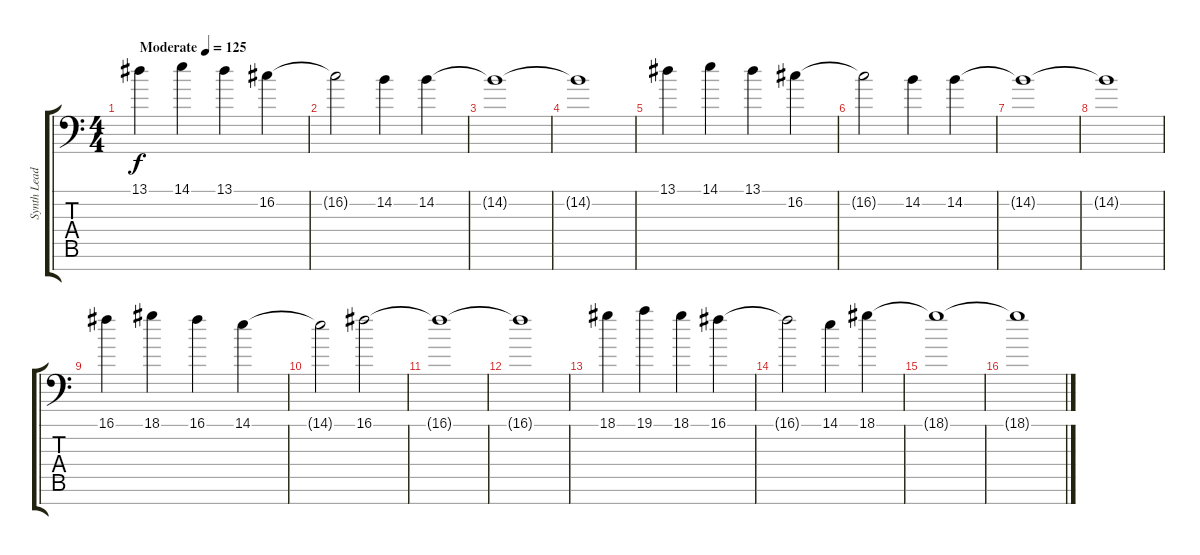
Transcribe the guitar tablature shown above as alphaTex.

\track ("Synth Lead" "Synth Lead") {instrument lead2sawtooth}
\staff {score tabs}
\tuning (D4 A3 F3 C3 G2 D2 G1) {hide}
\ts (4 4)
\tempo (125 "Moderate")
\clef f4
\ks c
13.1.4{dy f instrument lead2sawtooth} 14.1.4 13.1.4 16.2.4 |
16.2{t}.2 14.2.4 14.2.4 |
14.2{t}.1 |
14.2{t}.1 |
13.1.4 14.1.4 13.1.4 16.2.4 |
16.2{t}.2 14.2.4 14.2.4 |
14.2{t}.1 |
14.2{t}.1 |
16.1.4 18.1.4 16.1.4 14.1.4 |
14.1{t}.2 16.1.2 |
16.1{t}.1 |
16.1{t}.1 |
18.1.4 19.1.4 18.1.4 16.1.4 |
16.1{t}.2 14.1.4 18.1.4 |
18.1{t}.1 |
18.1{t}.1
